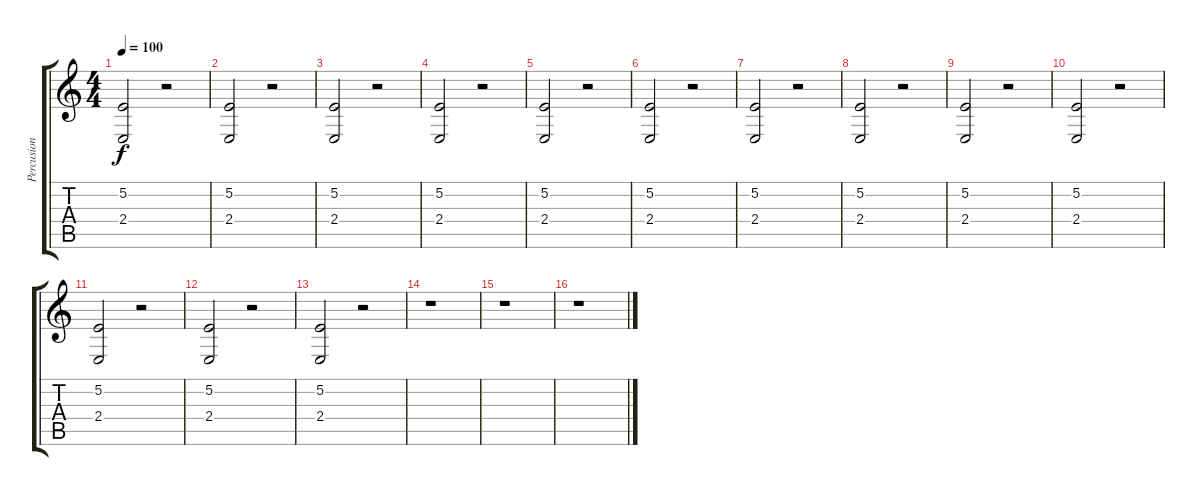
\track ("Percusion" "Percusion") {instrument tubularbells}
\staff {score tabs}
\tuning (E4 B3 G3 D3 A2 E2) {hide}
\ts (4 4)
\tempo 100
\clef g2
\ks c
(5.2 2.4).2{dy f instrument tubularbells} r.2 |
(5.2 2.4).2 r.2 |
(5.2 2.4).2 r.2 |
(5.2 2.4).2 r.2 |
(5.2 2.4).2 r.2 |
(5.2 2.4).2 r.2 |
(5.2 2.4).2 r.2 |
(5.2 2.4).2 r.2 |
(5.2 2.4).2 r.2 |
(5.2 2.4).2 r.2 |
(5.2 2.4).2 r.2 |
(5.2 2.4).2 r.2 |
(5.2 2.4).2 r.2 |
r.1 |
r.1 |
r.1
